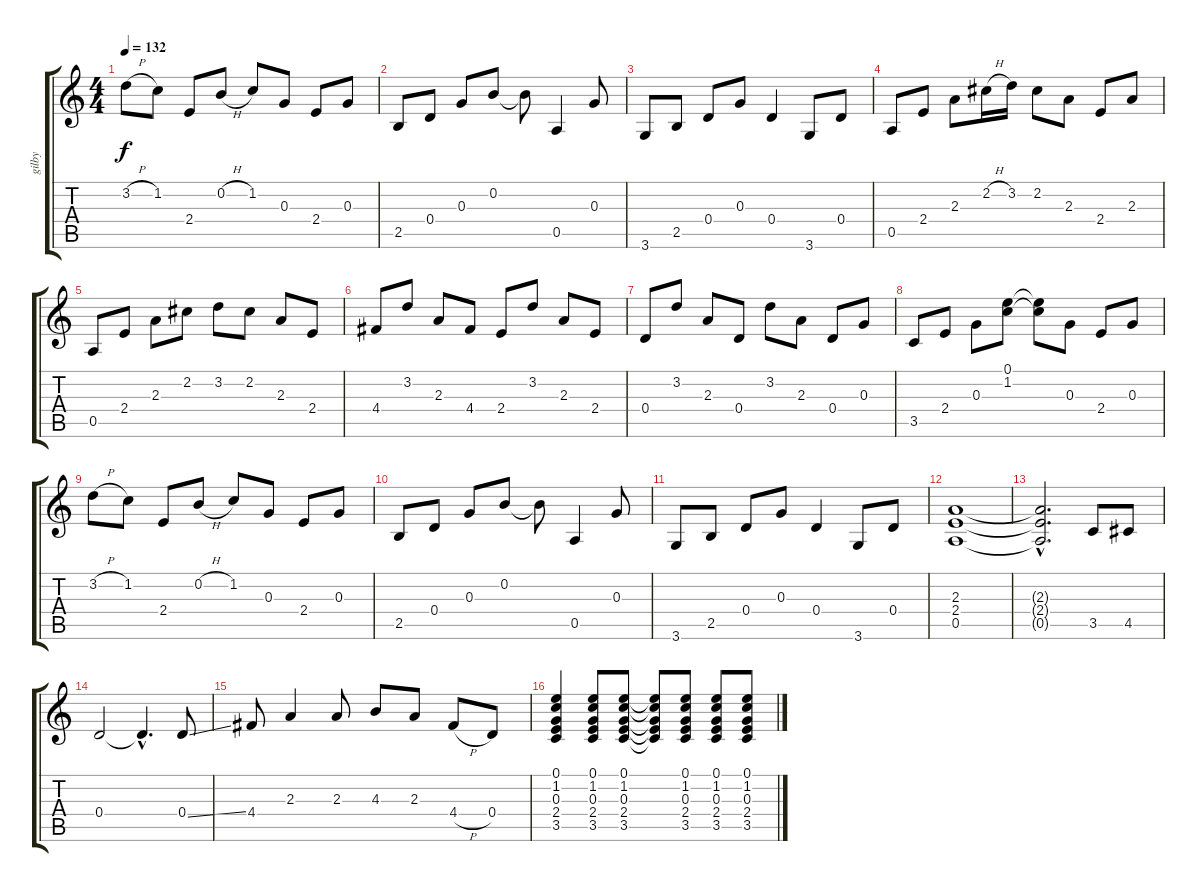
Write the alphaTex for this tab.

\track ("gilby" "gilby") {instrument acousticguitarnylon}
\staff {score tabs}
\tuning (E4 B3 G3 D3 A2 E2) {hide}
\ts (4 4)
\tempo 132
\clef g2
\ks c
3.2{h}.8{dy f} 1.2.8 2.4.8 0.2{h}.8 1.2.8 0.3.8 2.4.8 0.3.8 |
2.5.8 0.4.8 0.3.8 0.2.8 0.2{t}.8 0.5.4 0.3.8 |
3.6.8 2.5.8 0.4.8 0.3.8 0.4.4 3.6.8 0.4.8 |
0.5.8 2.4.8 2.3.8 2.2{h}.16 3.2.16 2.2.8 2.3.8 2.4.8 2.3.8 |
0.5.8 2.4.8 2.3.8 2.2.8 3.2.8 2.2.8 2.3.8 2.4.8 |
4.4.8 3.2.8 2.3.8 4.4.8 2.4.8 3.2.8 2.3.8 2.4.8 |
0.4.8 3.2.8 2.3.8 0.4.8 3.2.8 2.3.8 0.4.8 0.3.8 |
3.5.8 2.4.8 0.3.8 (0.1 1.2).8 (0.1{t} 1.2{t}).8 0.3.8 2.4.8 0.3.8 |
3.2{h}.8 1.2.8 2.4.8 0.2{h}.8 1.2.8 0.3.8 2.4.8 0.3.8 |
2.5.8 0.4.8 0.3.8 0.2.8 0.2{t}.8 0.5.4 0.3.8 |
3.6.8 2.5.8 0.4.8 0.3.8 0.4.4 3.6.8 0.4.8 |
(2.3 2.4 0.5).1 |
(2.3{hac t} 2.4{hac t} 0.5{hac t}).2{d} 3.5.8 4.5.8 |
0.4.2 0.4{hac t}.4{d} 0.4{ss}.8 |
4.4.8 2.3.4 2.3.8 4.3.8 2.3.8 4.4{h}.8 0.4.8 |
(0.1 1.2 0.3 2.4 3.5).4 (0.1 1.2 0.3 2.4 3.5).8 (0.1 1.2 0.3 2.4 3.5).8 (0.1{t} 1.2{t} 0.3{t} 2.4{t} 3.5{t}).8 (0.1 1.2 0.3 2.4 3.5).8 (0.1 1.2 0.3 2.4 3.5).8 (0.1 1.2 0.3 2.4 3.5).8
